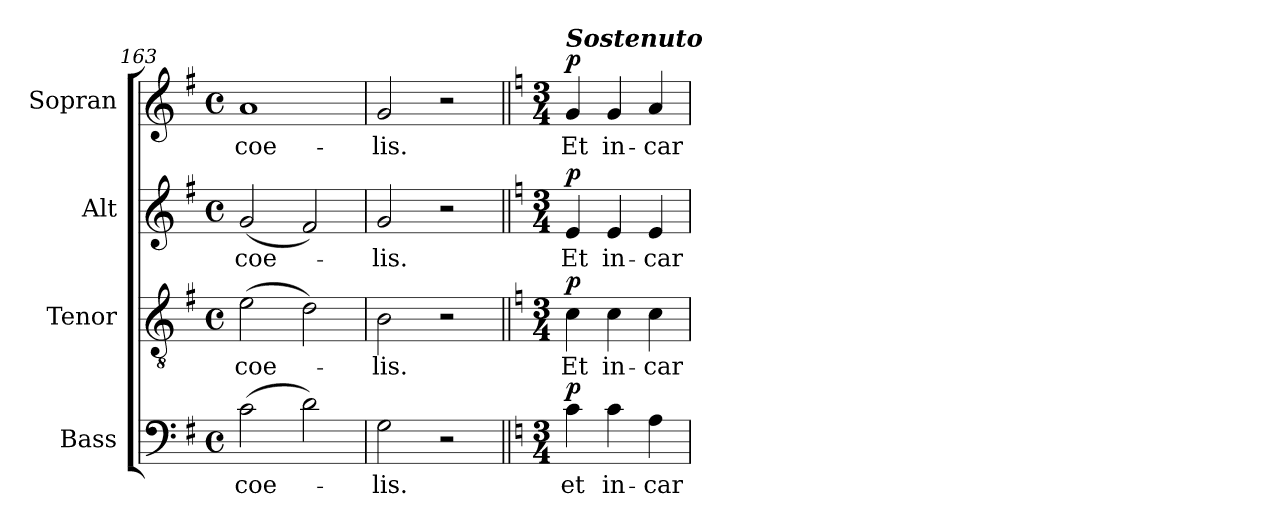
**kern	**text	**dynam	**kern	**text	**dynam	**kern	**text	**dynam	**kern	**text	**dynam
*part4	*part4	*part4	*part3	*part3	*part3	*part2	*part2	*part2	*part1	*part1	*part1
*staff4	*staff4	*staff4	*staff3	*staff3	*staff3	*staff2	*staff2	*staff2	*staff1	*staff1	*staff1
*I"Bass	*	*	*I"Tenor	*	*	*I"Alt	*	*	*I"Sopran	*	*
*I'B.	*	*	*I'T.	*	*	*I'A.	*	*	*I'S.	*	*
*clefF4	*	*	*clefGv2	*	*	*clefG2	*	*	*clefG2	*	*
*k[f#]	*	*	*k[f#]	*	*	*k[f#]	*	*	*k[f#]	*	*
*G:	*	*	*G:	*	*	*G:	*	*	*G:	*	*
*M4/4	*	*	*M4/4	*	*	*M4/4	*	*	*M4/4	*	*
*met(c)	*	*	*met(c)	*	*	*met(c)	*	*	*met(c)	*	*
=163	=163	=163	=163	=163	=163	=163	=163	=163	=163	=163	=163
!	!LO:LY:b	!	!	!LO:LY:b	!	!	!LO:LY:b	!	!	!LO:LY:b	!
(>2c\	coe-	.	(>2e\	coe-	.	(<2g/	coe-	.	1a	coe-	.
2d\)	.	.	2d\)	.	.	2f#/)	.	.	.	.	.
=164	=164	=164	=164	=164	=164	=164	=164	=164	=164	=164	=164
!	!LO:LY:b	!	!	!LO:LY:b	!	!	!LO:LY:b	!	!	!LO:LY:b	!
2G\	-lis.	.	2B\	-lis.	.	2g/	-lis.	.	2g/	-lis.	.
2r	.	.	2r	.	.	2r	.	.	2r	.	.
=165||	=165||	=165||	=165||	=165||	=165||	=165||	=165||	=165||	=165||	=165||	=165||
*k[]	*	*	*k[]	*	*	*k[]	*	*	*k[]	*	*
*C:	*	*	*C:	*	*	*C:	*	*	*C:	*	*
*M3/4	*	*	*M3/4	*	*	*M3/4	*	*	*M3/4	*	*
!	!	!	!	!	!	!	!	!	!LO:TX:a:Bi:t=Sostenuto	!	!
!	!LO:LY:b	!LO:DY:a	!	!LO:LY:b	!LO:DY:a	!	!LO:LY:b	!LO:DY:a	!	!LO:LY:b	!LO:DY:a
4c\	et	p	4c\	Et	p	4e/	Et	p	4g/	Et	p
!	!LO:LY:b	!	!	!LO:LY:b	!	!	!LO:LY:b	!	!	!LO:LY:b	!
4c\	in-	.	4c\	in-	.	4e/	in-	.	4g/	in-	.
!	!LO:LY:b	!	!	!LO:LY:b	!	!	!LO:LY:b	!	!	!LO:LY:b	!
4A\	-car-	.	4c\	-car-	.	4e/	-car-	.	4a/	-car-	.
=	=	=	=	=	=	=	=	=	=	=	=
*-	*-	*-	*-	*-	*-	*-	*-	*-	*-	*-	*-
